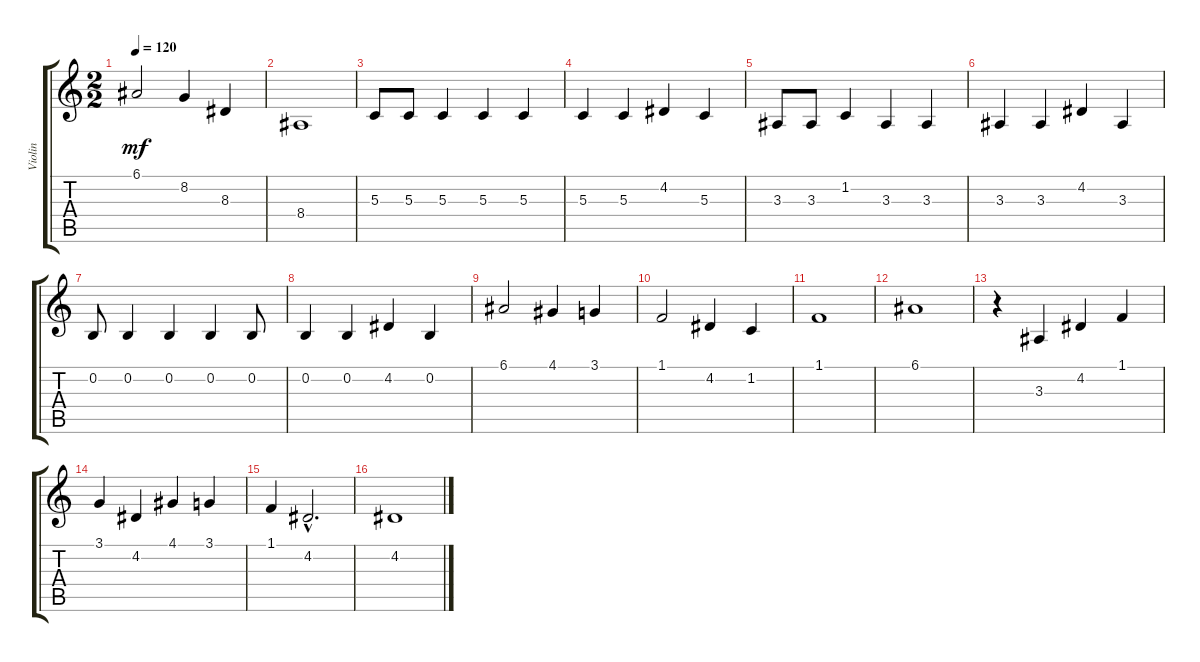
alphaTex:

\track ("Violin" "Violin") {instrument violin}
\staff {score tabs}
\tuning (E4 B3 G3 D3 A2 E2) {hide}
\ts (2 2)
\tempo 120
\clef g2
\ks c
6.1.2{dy mf} 8.2.4 8.3.4 |
8.4.1 |
5.3.8 5.3.8 5.3.4 5.3.4 5.3.4 |
5.3.4 5.3.4 4.2.4 5.3.4 |
3.3.8 3.3.8 1.2.4 3.3.4 3.3.4 |
3.3.4 3.3.4 4.2.4 3.3.4 |
0.2.8 0.2.4 0.2.4 0.2.4 0.2.8 |
0.2.4 0.2.4 4.2.4 0.2.4 |
6.1.2 4.1.4 3.1.4 |
1.1.2 4.2.4 1.2.4 |
1.1.1 |
6.1.1 |
r.4 3.3.4 4.2.4 1.1.4 |
3.1.4 4.2.4 4.1.4 3.1.4 |
1.1.4 4.2{hac}.2{d} |
4.2.1
